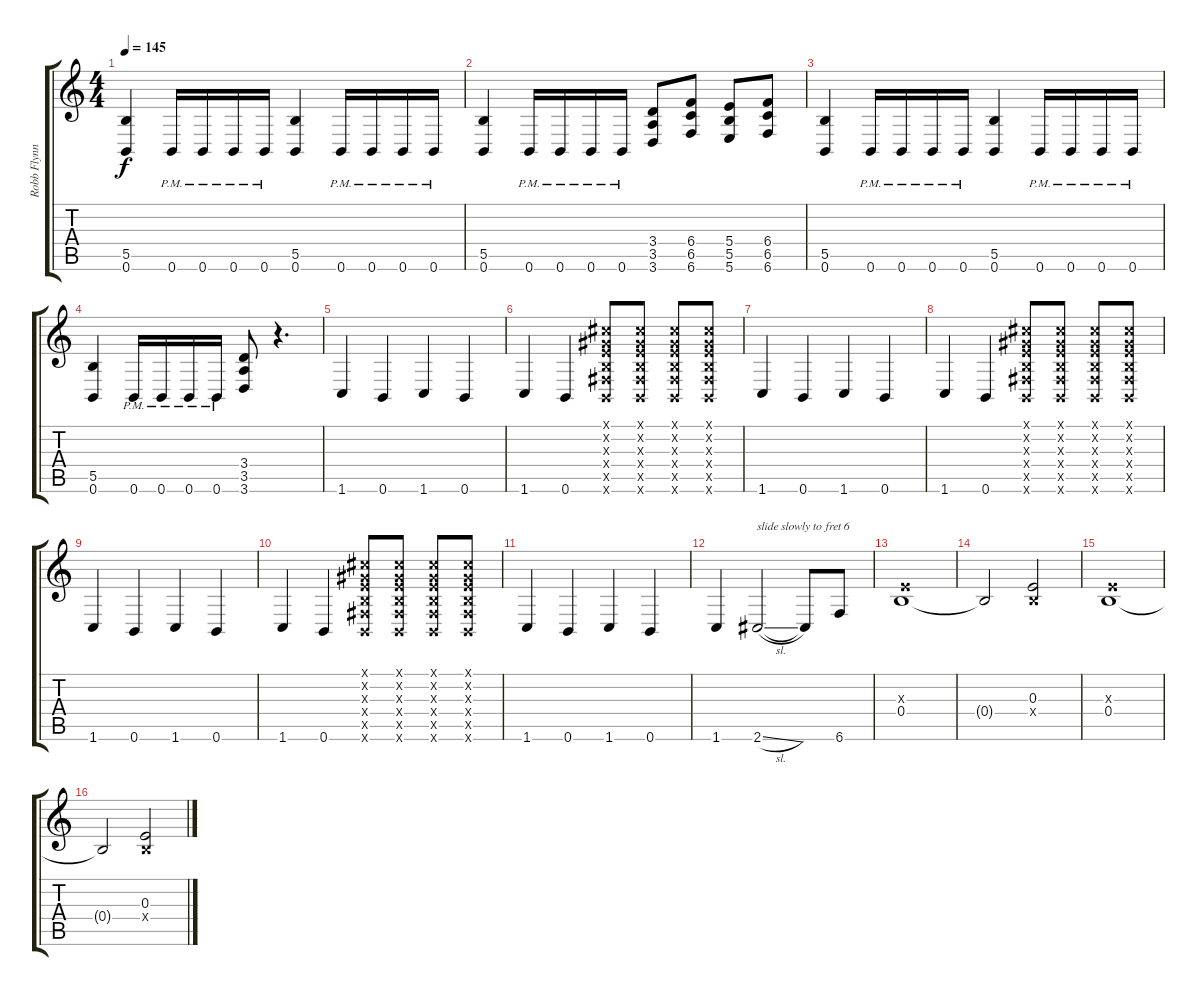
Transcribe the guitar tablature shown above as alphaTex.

\track ("Robb Flynn" "Robb Flynn") {instrument distortionguitar}
\staff {score tabs}
\tuning (Db4 Ab3 E3 B2 Gb2 B1) {hide}
\ts (4 4)
\tempo 145
\clef g2
\ks c
(5.5 0.6).4{dy f} 0.6{pm}.16 0.6{pm}.16 0.6{pm}.16 0.6{pm}.16 (5.5 0.6).4 0.6{pm}.16 0.6{pm}.16 0.6{pm}.16 0.6{pm}.16 |
(5.5 0.6).4 0.6{pm}.16 0.6{pm}.16 0.6{pm}.16 0.6{pm}.16 (3.4 3.5 3.6).8 (6.4 6.5 6.6).8 (5.4 5.5 5.6).8 (6.4 6.5 6.6).8 |
(5.5 0.6).4 0.6{pm}.16 0.6{pm}.16 0.6{pm}.16 0.6{pm}.16 (5.5 0.6).4 0.6{pm}.16 0.6{pm}.16 0.6{pm}.16 0.6{pm}.16 |
(5.5 0.6).4 0.6{pm}.16 0.6{pm}.16 0.6{pm}.16 0.6{pm}.16 (3.4 3.5 3.6).8 r.4{d} |
1.6.4 0.6.4 1.6.4 0.6.4 |
1.6.4 0.6.4 (0.1{x} 0.2{x} 0.3{x} 0.4{x} 0.5{x} 0.6{x}).8 (0.1{x} 0.2{x} 0.3{x} 0.4{x} 0.5{x} 0.6{x}).8 (0.1{x} 0.2{x} 0.3{x} 0.4{x} 0.5{x} 0.6{x}).8 (0.1{x} 0.2{x} 0.3{x} 0.4{x} 0.5{x} 0.6{x}).8 |
1.6.4 0.6.4 1.6.4 0.6.4 |
1.6.4 0.6.4 (0.1{x} 0.2{x} 0.3{x} 0.4{x} 0.5{x} 0.6{x}).8 (0.1{x} 0.2{x} 0.3{x} 0.4{x} 0.5{x} 0.6{x}).8 (0.1{x} 0.2{x} 0.3{x} 0.4{x} 0.5{x} 0.6{x}).8 (0.1{x} 0.2{x} 0.3{x} 0.4{x} 0.5{x} 0.6{x}).8 |
1.6.4 0.6.4 1.6.4 0.6.4 |
1.6.4 0.6.4 (0.1{x} 0.2{x} 0.3{x} 0.4{x} 0.5{x} 0.6{x}).8 (0.1{x} 0.2{x} 0.3{x} 0.4{x} 0.5{x} 0.6{x}).8 (0.1{x} 0.2{x} 0.3{x} 0.4{x} 0.5{x} 0.6{x}).8 (0.1{x} 0.2{x} 0.3{x} 0.4{x} 0.5{x} 0.6{x}).8 |
1.6.4 0.6.4 1.6.4 0.6.4 |
1.6.4 2.6{sl}.2{txt "slide slowly to fret 6"} 2.6{t}.8 6.6.8 |
(0.3{x} 0.4).1 |
0.4{t}.2 (0.3 0.4{x}).2 |
(0.3{x} 0.4).1 |
0.4{t}.2 (0.3 0.4{x}).2
